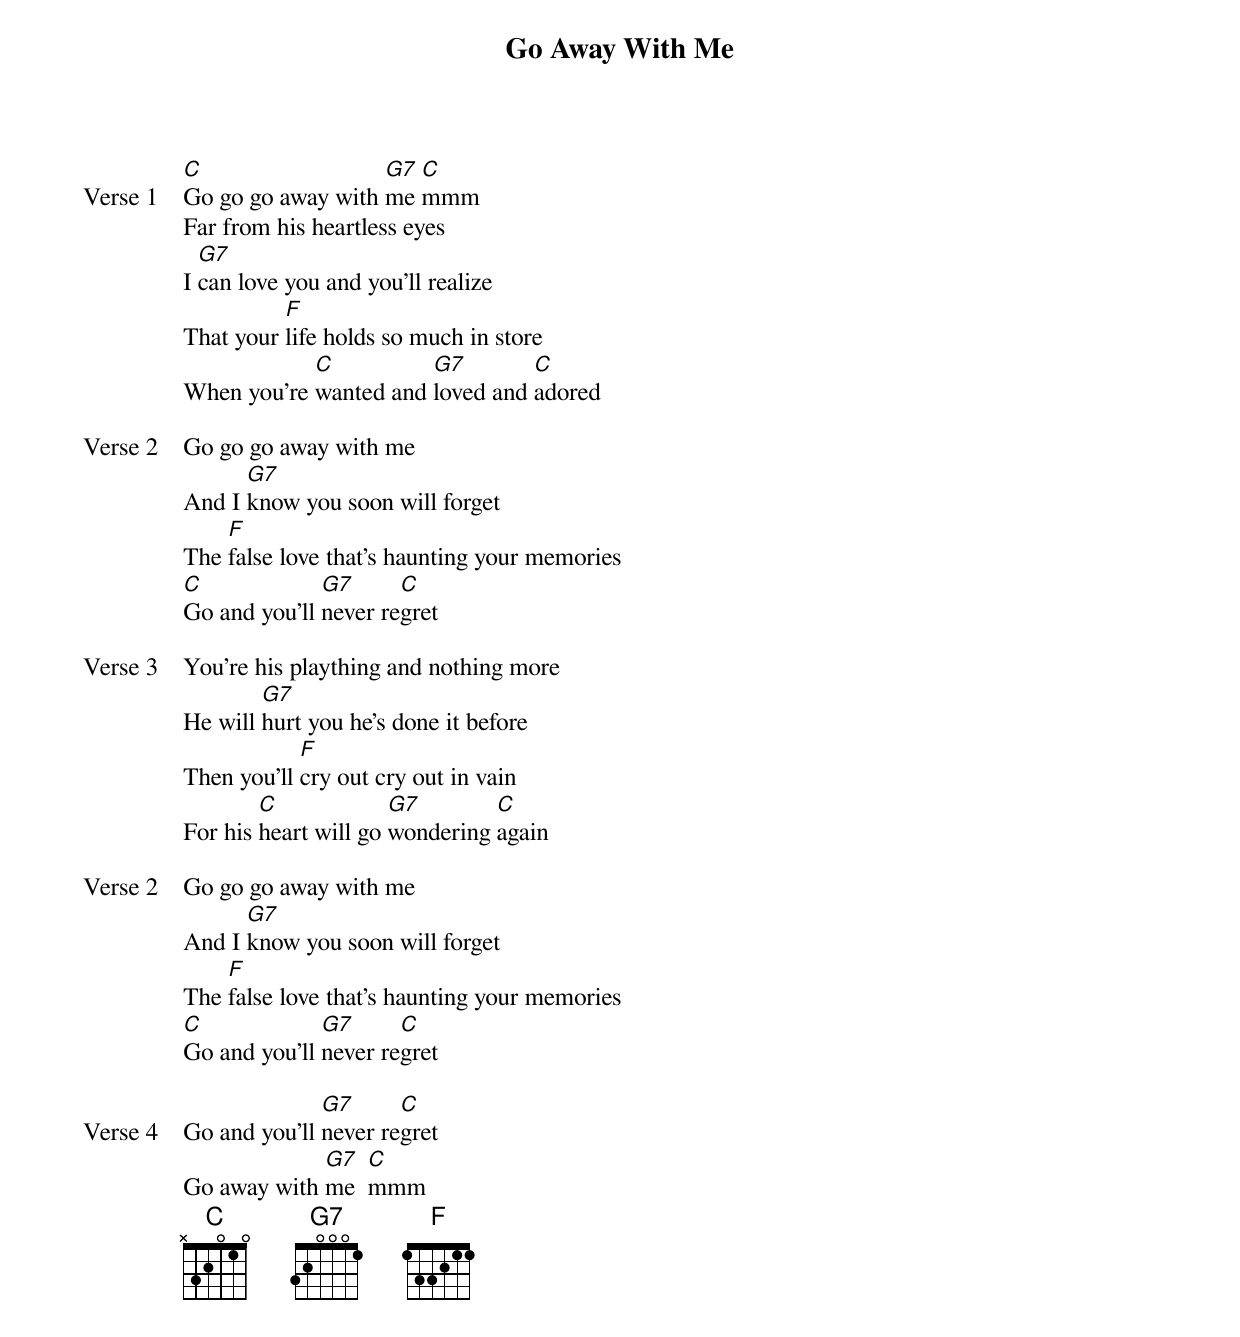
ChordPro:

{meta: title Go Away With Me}
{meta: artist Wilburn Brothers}
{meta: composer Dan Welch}

{start_of_verse: Verse 1}
[C]Go go go away with [G7]me [C]mmm
Far from his heartless eyes
I [G7]can love you and you'll realize
That your [F]life holds so much in store
When you’re [C]wanted and [G7]loved and [C]adored
{end_of_verse}

{start_of_verse: Verse 2}
Go go go away with me
And I [G7]know you soon will forget
The [F]false love that's haunting your memories
[C]Go and you'll [G7]never re[C]gret
{end_of_verse}

{start_of_verse: Verse 3}
You're his plaything and nothing more
He will [G7]hurt you he's done it before
Then you'll [F]cry out cry out in vain
For his [C]heart will go [G7]wondering [C]again
{end_of_verse}

{start_of_verse: Verse 2}
Go go go away with me
And I [G7]know you soon will forget
The [F]false love that's haunting your memories
[C]Go and you'll [G7]never re[C]gret
{end_of_verse}

{start_of_verse: Verse 4}
Go and you'll [G7]never re[C]gret
Go away with [G7]me  [C]mmm
{end_of_verse}
